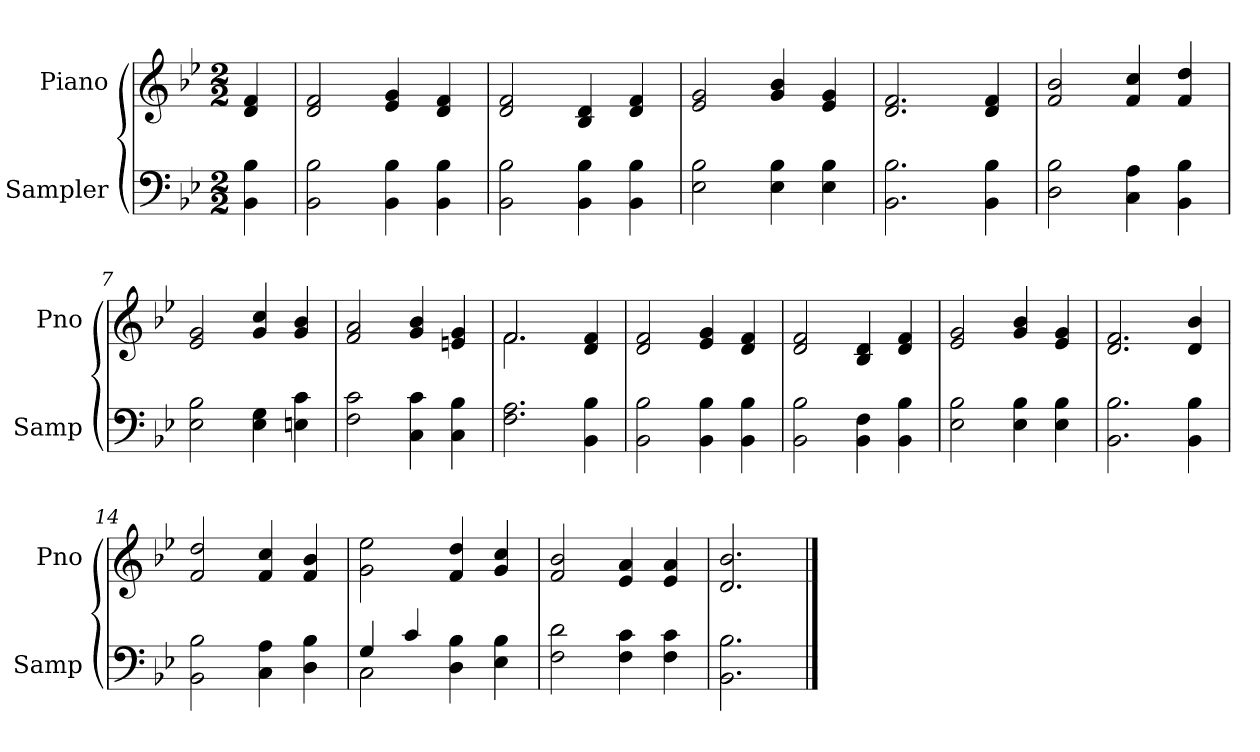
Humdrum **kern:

**kern	**kern
*part2	*part1
*staff2	*staff1
*I"Sampler	*I"Piano
*I'Samp	*I'Pno
*clefF4	*clefG2
*k[b-e-]	*k[b-e-]
*B-:	*B-:
*M2/2	*M2/2
=1	=1
4BB- 4B-	4d 4f
=2	=2
2BB- 2B-	2d 2f
4BB- 4B-	4e- 4g
4BB- 4B-	4d 4f
=3	=3
2BB- 2B-	2d 2f
4BB- 4B-	4B- 4d
4BB- 4B-	4d 4f
=4	=4
2E- 2B-	2e- 2g
4E- 4B-	4g 4b-
4E- 4B-	4e- 4g
=5	=5
2.BB- 2.B-	2.d 2.f
4BB- 4B-	4d 4f
=6	=6
2D 2B-	2f 2b-
4C 4A	4f 4cc
4BB- 4B-	4f 4dd
=7	=7
2E- 2B-	2e- 2g
4E- 4G	4g 4cc
4En 4c	4g 4b-
=8	=8
2F 2c	2f 2a
4C 4c	4g 4b-
4C 4B-	4en 4g
=9	=9
*	*^
2.F 2.A	2.f/	2.f
4BB- 4B-	4d 4f	4ryy
*	*v	*v
=10	=10
2BB- 2B-	2d 2f
4BB- 4B-	4e- 4g
4BB- 4B-	4d 4f
=11	=11
2BB- 2B-	2d 2f
4BB- 4F	4B- 4d
4BB- 4B-	4d 4f
=12	=12
2E- 2B-	2e- 2g
4E- 4B-	4g 4b-
4E- 4B-	4e- 4g
=13	=13
2.BB- 2.B-	2.d 2.f
4BB- 4B-	4d 4b-
=14	=14
2BB- 2B-	2f 2dd
4C 4A	4f 4cc
4D 4B-	4f 4b-
=15	=15
*^	*
4G/	2C	2g 2ee-
4c/	.	.
4D 4B-	2ryy	4f 4dd
4E- 4B-	.	4g 4cc
*v	*v	*
=16	=16
2F 2d	2f 2b-
4F 4c	4e- 4a
4F 4c	4e- 4a
=17	=17
2.BB- 2.B-	2.d 2.b-
==	==
*-	*-
